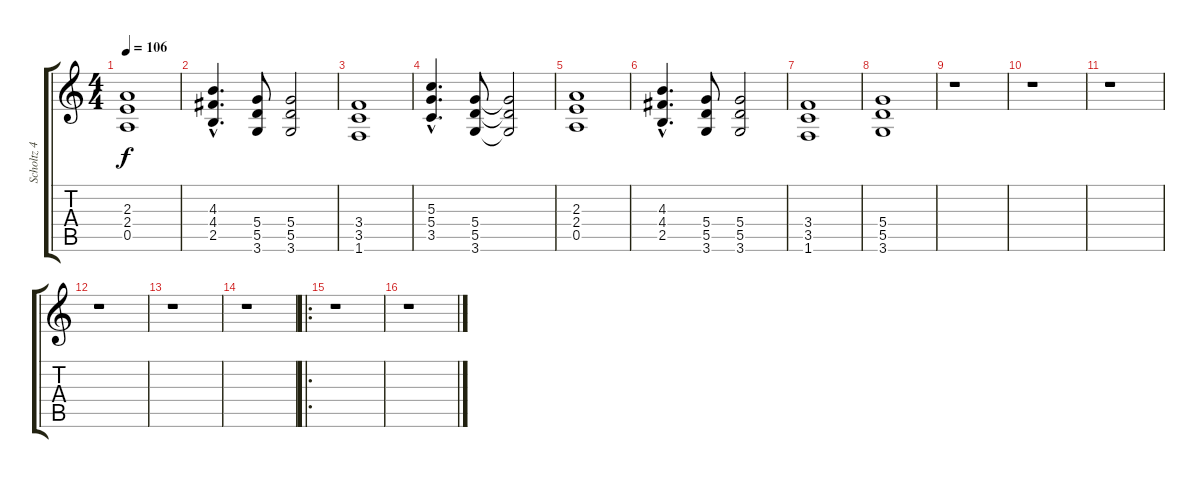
\track ("Scholtz 4" "Scholtz 4") {instrument overdrivenguitar}
\staff {score tabs}
\tuning (E4 B3 G3 D3 A2 E2) {hide}
\ts (4 4)
\tempo 106
\clef g2
\ks c
(2.3 2.4 0.5).1{dy f} |
(4.3{hac} 4.4{hac} 2.5{hac}).4{d} (5.4 5.5 3.6).8 (5.4 5.5 3.6).2 |
(3.4 3.5 1.6).1 |
(5.3{hac} 5.4{hac} 3.5{hac}).4{d} (5.4 5.5 3.6).8 (5.4{t} 5.5{t} 3.6{t}).2 |
(2.3 2.4 0.5).1 |
(4.3{hac} 4.4{hac} 2.5{hac}).4{d} (5.4 5.5 3.6).8 (5.4 5.5 3.6).2 |
(3.4 3.5 1.6).1 |
(5.4 5.5 3.6).1 |
r.1 |
r.1 |
r.1 |
r.1 |
r.1 |
r.1 |
\ro
r.1 |
r.1
